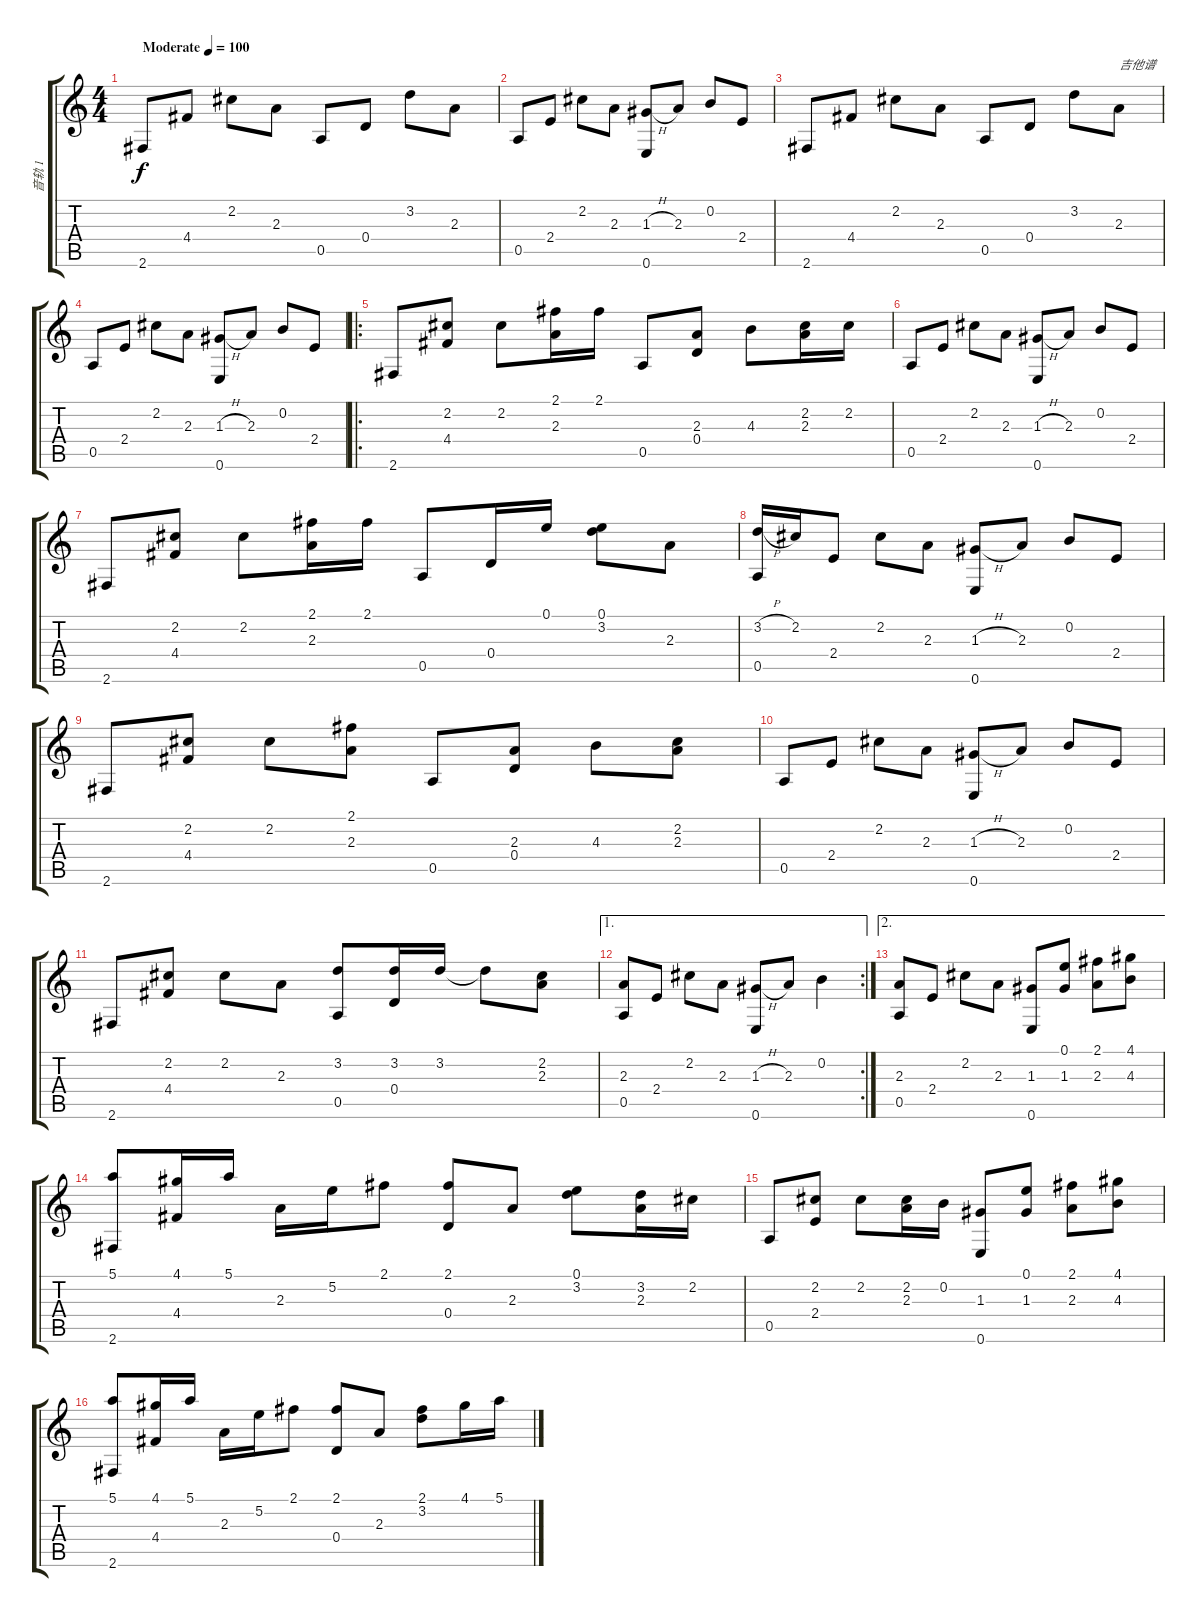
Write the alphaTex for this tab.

\track ("音轨 1" "音轨 1") {instrument acousticguitarsteel}
\staff {score tabs}
\tuning (E4 B3 G3 D3 A2 E2) {hide}
\ts (4 4)
\tempo (100 "Moderate")
\clef g2
\ks c
2.6.8{dy f instrument acousticguitarsteel} 4.4.8 2.2.8 2.3.8 0.5.8 0.4.8 3.2.8 2.3.8 |
0.5.8 2.4.8 2.2.8 2.3.8 (1.3{h} 0.6).8 2.3.8 0.2.8 2.4.8 |
2.6.8 4.4.8 2.2.8 2.3.8 0.5.8 0.4.8 3.2.8 2.3.8{txt "吉他谱"} |
0.5.8 2.4.8 2.2.8 2.3.8 (1.3{h} 0.6).8 2.3.8 0.2.8 2.4.8 |
\ro
2.6.8 (2.2 4.4).8 2.2.8 (2.1 2.3).16 2.1.16 0.5.8 (2.3 0.4).8 4.3.8 (2.2 2.3).16 2.2.16 |
0.5.8 2.4.8 2.2.8 2.3.8 (1.3{h} 0.6).8 2.3.8 0.2.8 2.4.8 |
2.6.8 (2.2 4.4).8 2.2.8 (2.1 2.3).16 2.1.16 0.5.8 0.4.16 0.1.16 (0.1 3.2).8 2.3.8 |
(3.2{h} 0.5).16 2.2.16 2.4.8 2.2.8 2.3.8 (1.3{h} 0.6).8 2.3.8 0.2.8 2.4.8 |
2.6.8 (2.2 4.4).8 2.2.8 (2.1 2.3).8 0.5.8 (2.3 0.4).8 4.3.8 (2.2 2.3).8 |
0.5.8 2.4.8 2.2.8 2.3.8 (1.3{h} 0.6).8 2.3.8 0.2.8 2.4.8 |
2.6.8 (2.2 4.4).8 2.2.8 2.3.8 (3.2 0.5).8 (3.2 0.4).16 3.2.16 3.2{t}.8 (2.2 2.3).8 |
\ae 1
\rc 2
(2.3 0.5).8 2.4.8 2.2.8 2.3.8 (1.3{h} 0.6).8 2.3.8 0.2.4 |
\ae 2
(2.3 0.5).8 2.4.8 2.2.8 2.3.8 (1.3 0.6).8 (0.1 1.3).8 (2.1 2.3).8 (4.1 4.3).8 |
(5.1 2.6).8 (4.1 4.4).16 5.1.16 2.3.16 5.2.16 2.1.8 (2.1 0.4).8 2.3.8 (0.1 3.2).8 (3.2 2.3).16 2.2.16 |
0.5.8 (2.2 2.4).8 2.2.8 (2.2 2.3).16 0.2.16 (1.3 0.6).8 (0.1 1.3).8 (2.1 2.3).8 (4.1 4.3).8 |
(5.1 2.6).8 (4.1 4.4).16 5.1.16 2.3.16 5.2.16 2.1.8 (2.1 0.4).8 2.3.8 (2.1 3.2).8 4.1.16 5.1.16
